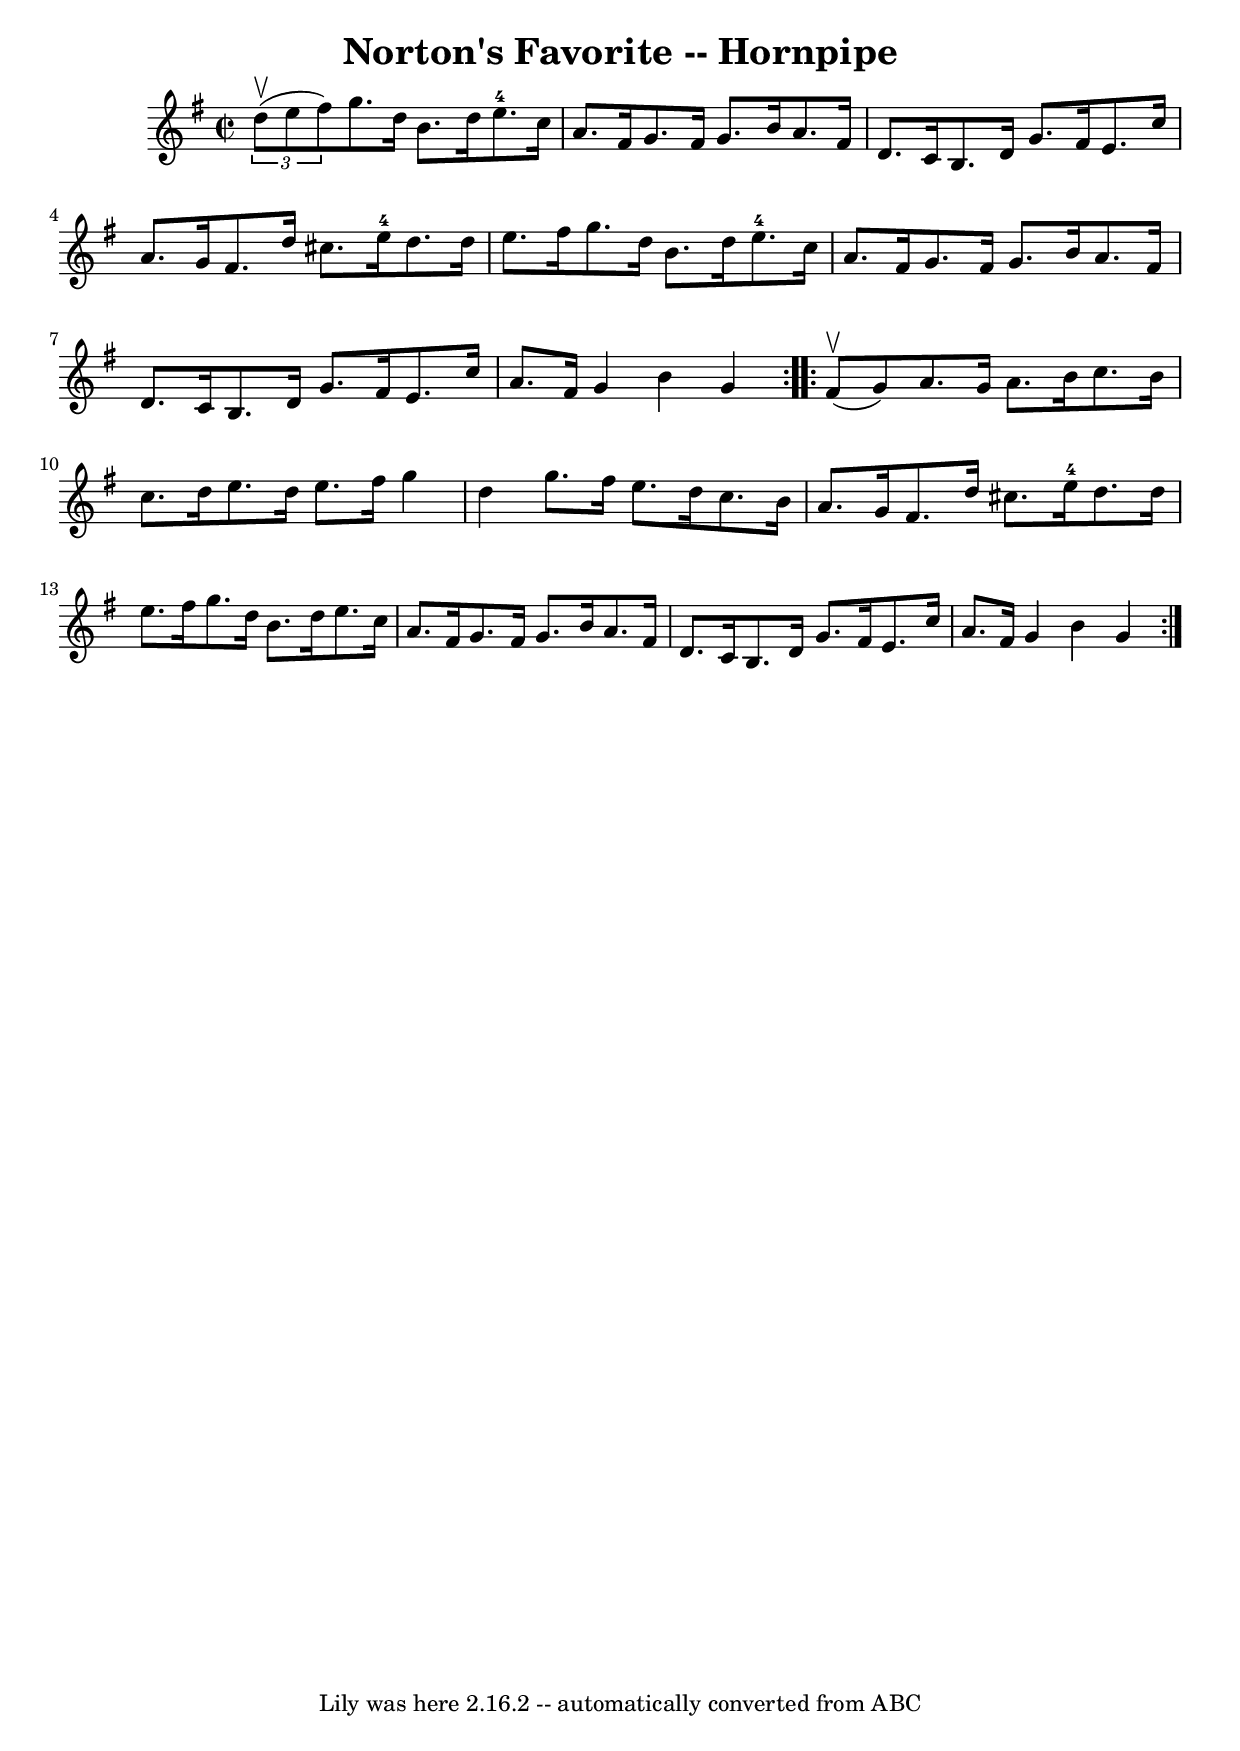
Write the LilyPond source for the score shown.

\version "2.16.2"
\include "Mammoth.ily"
\header {
  %% book = "Cole's 1000 Fiddle Tunes"
  crossRefNumber = "1"
  footnotes = ""
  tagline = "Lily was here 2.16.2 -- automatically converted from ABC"
  title = "Norton's Favorite -- Hornpipe"

}
voicedefault =  {



  \repeat volta 2 {

    \override Staff.TimeSignature #'style = #'C
    \time 2/2 
    \key g \major
    \times 2/3 { d''8 (^\upbow e''8 fis''8) 
	       } 
    |
    g''8. d''16 b'8. d''16 e''8.-4 c''16 a'8.    
    fis'16  |
    g'8. fis'16 g'8. b'16 a'8. fis'16 d'8.    
    c'16  |
    b8. d'16 g'8. fis'16 e'8. c''16 a'8.    
    g'16  |
    fis'8. d''16 cis''8. e''16-4 d''8. d''16    
    e''8. fis''16  |
    g''8. d''16 b'8. d''16 e''8.-4  
    c''16 a'8. fis'16  |
    g'8. fis'16 g'8. b'16 a'8.    
    fis'16 d'8. c'16  |
    b8. d'16 g'8. fis'16 e'8.    
    c''16 a'8. fis'16  |
    g'4 b'4 g'4  
  }     
  \repeat volta 2 {
    
    fis'8 (^\upbow g'8) |
    a'8. g'16 a'8. b'16 c''8.    
    b'16 c''8. d''16  |
    e''8. d''16 e''8. fis''16 g''4   
    d''4  |
    g''8. fis''16 e''8. d''16 c''8. b'16 a'8. 
    g'16  |
    fis'8. d''16 cis''8. e''16-4 d''8. d''16   
    e''8. fis''16  |
    g''8. d''16 b'8. d''16 e''8.    
    c''16 a'8. fis'16  |
    g'8. fis'16 g'8. b'16 a'8.    
    fis'16 d'8. c'16  |
    b8. d'16 g'8. fis'16 e'8.    
    c''16 a'8. fis'16  |
    g'4 b'4 g'4  
  }   

}

\score{
  <<

    \context Staff="default"
    {
      \voicedefault 
      
    }

  >>
  \layout {
    
  }
  \midi {
  }

}
